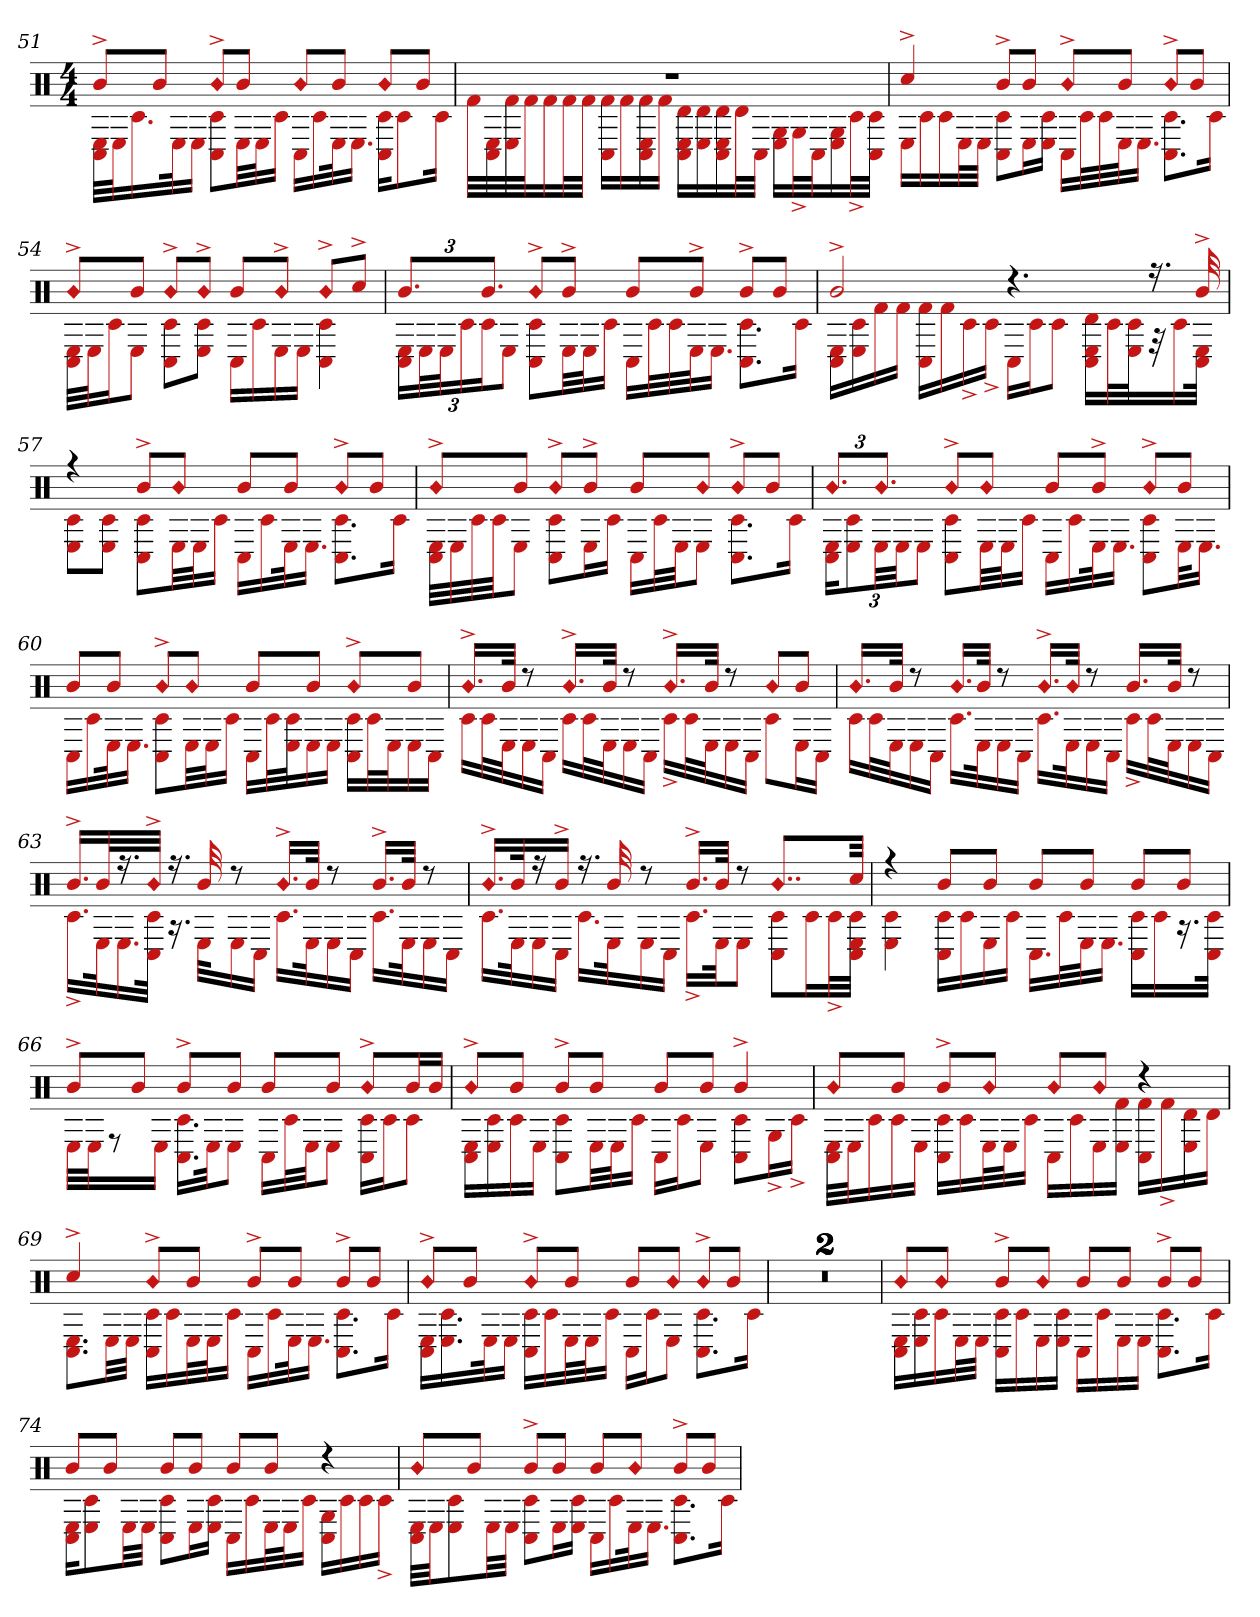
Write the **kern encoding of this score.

**kern
*part1
*staff1
*clefX
*k[]
*M4/4
=51
!LO:N:head=diamond
*^
8b^L	32E 32C#LLL
.	32EJ
.	16.c#
8bJ	.
.	32Ek
.	16EJJ
!LO:N:head=diamond	!
8b^L	8c# 8C#L
8bJ	32ELL
.	32EJ
.	16c#JJ
!LO:N:head=diamond	!
8bL	16C#LL
.	16c#
8bJ	32Ek
.	16.EJJ
!LO:N:head=diamond	!
8bL	16C# 16c#KL
.	8c#
8bJ	.
.	16c#Jk
=52	=52
1r	32f#LLL
.	32E 32C#
.	32f# 32E
.	32f#J
.	16f#
.	32f#L
.	32f#JJJ
.	16f# 16C#LL
.	16f#
.	16C# 16E 16f#
.	16f#JJ
.	16C# 16d 16ELL
.	16E 16d
.	16C# 16d 16E
.	32dL
.	32C#JJJ
.	16E 16GLL
.	32G^L
.	32C#J
.	16E 16G
.	32c#^L
.	32c# 32C#JJJ
=53	=53
4cc#^	16ELL
.	16c#
.	16c#
.	32EL
.	32EJJJ
8b^L	8C# 8c#L
8bJ	16EL
.	16E 16c#JJ
!LO:N:head=diamond	!
8b^L	16C#LL
.	32c#L
.	32c#
8bJ	32EJ
.	16.EJJ
!LO:N:head=diamond	!
8b^L	8.C# 8.c#L
8bJ	.
.	16c#Jk
=54	=54
!LO:N:head=diamond	!
8b^L	32E 32C#LLL
.	32EJ
.	16c#J
8bJ	8EJ
!LO:N:head=diamond	!
8b^L	8C# 8c#L
!LO:N:head=diamond	!
8b^J	8c# 8EJ
8bL	16C#LL
.	16c#
!LO:N:head=diamond	!
8b^J	16E
.	16EJJ
!LO:N:head=diamond	!
8b^L	4C# 4c#
8cc#^J	.
=55	=55
12.bL	24E 24C#LL
.	48EL
.	48EJ
.	24c#
12.bJ	24c#J
.	12EJ
!LO:N:head=diamond	!
8b^L	8c# 8C#L
8b^J	32ELL
.	32EJ
.	16c#JJ
8bL	16C#LL
.	32c#L
.	32c#
8b^J	32EJ
.	16.EJJ
8b^L	8.C# 8.c#L
8bJ	.
.	16c#Jk
=56	=56
2b^	16C# 16ELL
.	16E 16c#
.	16f#
.	16f#JJ
.	16C# 16f#LL
.	16f#
.	16c#^
.	16c#^JJ
4.r	16C#LL
.	16c#J
.	8c#J
.	16d 16E 16C#LL
.	32c#L
.	32E 32c#J
16.r	32r
.	16c#
32b^	32C# 32EJJk
=57	=57
4r	8E 8c#L
.	8c# 8EJ
8b^L	8C# 8c#L
!LO:N:head=diamond	!
8bJ	32ELL
.	32EJ
.	16c#JJ
8bL	16C#LL
.	16c#
8bJ	32Ek
.	16.EJJ
!LO:N:head=diamond	!
8b^L	8.C# 8.c#L
8bJ	.
.	16c#Jk
=58	=58
!LO:N:head=diamond	!
8b^L	32E 32C#LLL
.	32E
.	32c#
.	32c#JJ
8bJ	8EJ
!LO:N:head=diamond	!
8b^L	8c# 8C#L
8b^J	16EL
.	16c#JJ
8bL	16C#LL
.	32c#L
.	32EJJ
!LO:N:head=diamond	!
8bJ	8EJ
!LO:N:head=diamond	!
8b^L	8.C# 8.c#L
8bJ	.
.	16c#Jk
=59	=59
!LO:N:head=diamond	!
12.bL	24C# 24EKL
.	12E 12c#
!LO:N:head=diamond	!
12.bJ	48ELL
.	48EJJ
.	12EJ
!LO:N:head=diamond	!
8b^L	8C# 8c#L
!LO:N:head=diamond	!
8bJ	32ELL
.	32EJ
.	16c#JJ
8bL	16C#LL
.	16c#
8b^J	32Ek
.	16.EJJ
!LO:N:head=diamond	!
8b^L	8C# 8c#L
8bJ	32EkL
.	16.EJJ
=60	=60
8bL	16C#LL
.	16c#
8bJ	32Ek
.	16.EJJ
!LO:N:head=diamond	!
8b^L	8C# 8c#L
!LO:N:head=diamond	!
8bJ	32ELL
.	32EJ
.	16c#JJ
8bL	16C#LL
.	32c#L
.	32c# 32EJ
8bJ	16E
.	16EJJ
!LO:N:head=diamond	!
8b^L	16C# 16c#LL
.	32c#L
.	32EJ
8bJ	16E
.	16C#JJ
=61	=61
!LO:N:head=diamond	!
16.b^LL	16c#LL
.	32c#L
32bJJk	32EJ
8r	16E
.	16C#JJ
!LO:N:head=diamond	!
16.b^LL	16c#LL
.	32c#L
32bJJk	32EJ
8r	16E
.	16C#JJ
!LO:N:head=diamond	!
16.b^LL	16c#^LL
.	32c#L
32bJJk	32EJ
8r	16E
.	16C#JJ
!LO:N:head=diamond	!
8bL	8c#L
8bJ	16EL
.	16C#JJ
=62	=62
!LO:N:head=diamond	!
16.bLL	16c#LL
.	32c#L
32bJJk	32EJ
8r	16E
.	16C#JJ
!LO:N:head=diamond	!
16.bLL	16.c#LL
32bJJk	32Ek
8r	16E
.	16C#JJ
!LO:N:head=diamond	!
16.b^LL	16.c#LL
!LO:N:head=diamond	!
32bJJk	32Ek
8r	16E
.	16C#JJ
16.bLL	16c#^LL
.	32c#L
32bJJk	32EJ
8r	16E
.	16C#JJ
=63	=63
16.b^LL	16.c#^LL
32bL	32Ek
16.r	16.E
!LO:N:head=diamond	!
32b^JJJ	32C# 32c#JJk
16.r	16.r
32b	32EKLL
8r	16E
.	16C#JJ
!LO:N:head=diamond	!
16.b^LL	16.c#LL
32bJJk	32Ek
8r	16E
.	16C#JJ
16.b^LL	16.c#LL
32bJJk	32Ek
8r	16E
.	16C#JJ
=64	=64
!LO:N:head=diamond	!
16.b^LL	16.c#LL
32bk	32Ek
16r	16E
16b^JJ	16C#JJ
16.r	16.c#LL
32b	32Ek
8r	16E
.	16C#JJ
16.b^LL	16.c#^LL
32bJJk	32EJk
8r	8EJ
!LO:N:head=diamond	!
8..bL	8C# 8c#L
.	16c#L
.	32c#^L
32cc#Jkk	32c# 32C# 32EJJJ
=65	=65
4r	4E 4c#
8bL	16C# 16c#LL
.	16c#
8bJ	16E
.	16c#JJ
8bL	16.C#LL
.	32c#L
8bJ	32EJ
.	16.EJJ
8bL	16C# 16c#LL
.	16c#
8bJ	16.r
.	32c# 32C#JJk
=66	=66
8b^L	32ELLL
.	32EJ
.	8r
8bJ	.
.	16EJJ
8b^L	16.C# 16.c#LL
.	32EJk
8bJ	8EJ
8bL	16C#LL
.	32c#L
.	32EJJ
8bJ	8EJ
!LO:N:head=diamond	!
8b^L	16c# 16C#LL
.	16c#J
16bL	8c#J
16bJJ	.
=67	=67
!LO:N:head=diamond	!
8b^L	16E 16C#LL
.	16E 16c#
8bJ	16c#
.	16EJJ
8b^L	8C# 8c#L
8bJ	32ELL
.	32EJ
.	16c#JJ
8bL	16C#LL
.	16c#J
8bJ	8EJ
4b^	8C# 8c#L
.	16G^L
.	16c#^JJ
=68	=68
!LO:N:head=diamond	!
8bL	32E 32C#LLL
.	32EJ
.	16c#
8bJ	16c#
.	16EJJ
8b^L	16C# 16c#LL
.	16c#
!LO:N:head=diamond	!
8bJ	32EL
.	32EJ
.	16c#JJ
!LO:N:head=diamond	!
8bL	16C#LL
.	16c#
!LO:N:head=diamond	!
8bJ	16E
.	16E 16f#JJ
4r	16f# 16C#LL
.	16f#^
.	16d 16E
.	16dJJ
=69	=69
4cc#^	8.C# 8.EL
.	32ELL
.	32EJJJ
!LO:N:head=diamond	!
8b^L	16c# 16C#LL
.	16c#
8bJ	32EL
.	32EJ
.	16c#JJ
8b^L	16C#LL
.	16c#
8bJ	32Ek
.	16.EJJ
8b^L	8.C# 8.c#L
8bJ	.
.	16c#Jk
=70	=70
!LO:N:head=diamond	!
8b^L	16C# 16ELL
.	16.E 16.c#
8bJ	.
.	32Ek
.	16EJJ
!LO:N:head=diamond	!
8b^L	16C# 16c#LL
.	16c#
8bJ	32EL
.	32EJ
.	16c#JJ
8bL	16C#LL
.	16c#J
!LO:N:head=diamond	!
8bJ	8EJ
!LO:N:head=diamond	!
8b^L	8.C# 8.c#L
8bJ	.
.	16c#Jk
=71	=71
1r	1r
=72	=72
1r	1r
=73	=73
!LO:N:head=diamond	!
8bL	16E 16C#LL
.	16E 16c#
!LO:N:head=diamond	!
8bJ	16c#
.	32EL
.	32EJJJ
8b^L	16c# 16C#LL
.	16c#
!LO:N:head=diamond	!
8bJ	16E
.	16E 16c#JJ
8bL	16C#LL
.	16c#
8bJ	16E
.	16EJJ
8b^L	8.C# 8.c#L
8bJ	.
.	16c#Jk
=74	=74
8bL	16E 16C#KL
.	8E 8c#
8bJ	.
.	32ELL
.	32EJJJ
8bL	8c# 8C#L
8bJ	16EL
.	16E 16c#JJ
8bL	16C#LL
.	16c#
8bJ	32EL
.	32EJ
.	16c#JJ
4r	16G 16C#LL
.	16c#
.	16c#
.	16c#^JJ
=75	=75
!LO:N:head=diamond	!
8bL	32E 32C#LLL
.	32EJJ
.	8E 8c#
8bJ	.
.	32ELL
.	32EJJJ
8b^L	8c# 8C#L
8bJ	16EL
.	16E 16c#JJ
8bL	16C#LL
.	16c#
!LO:N:head=diamond	!
8bJ	32Ek
.	16.EJJ
8b^L	8.C# 8.c#L
8bJ	.
.	16c#Jk
*v	*v
=
*-
